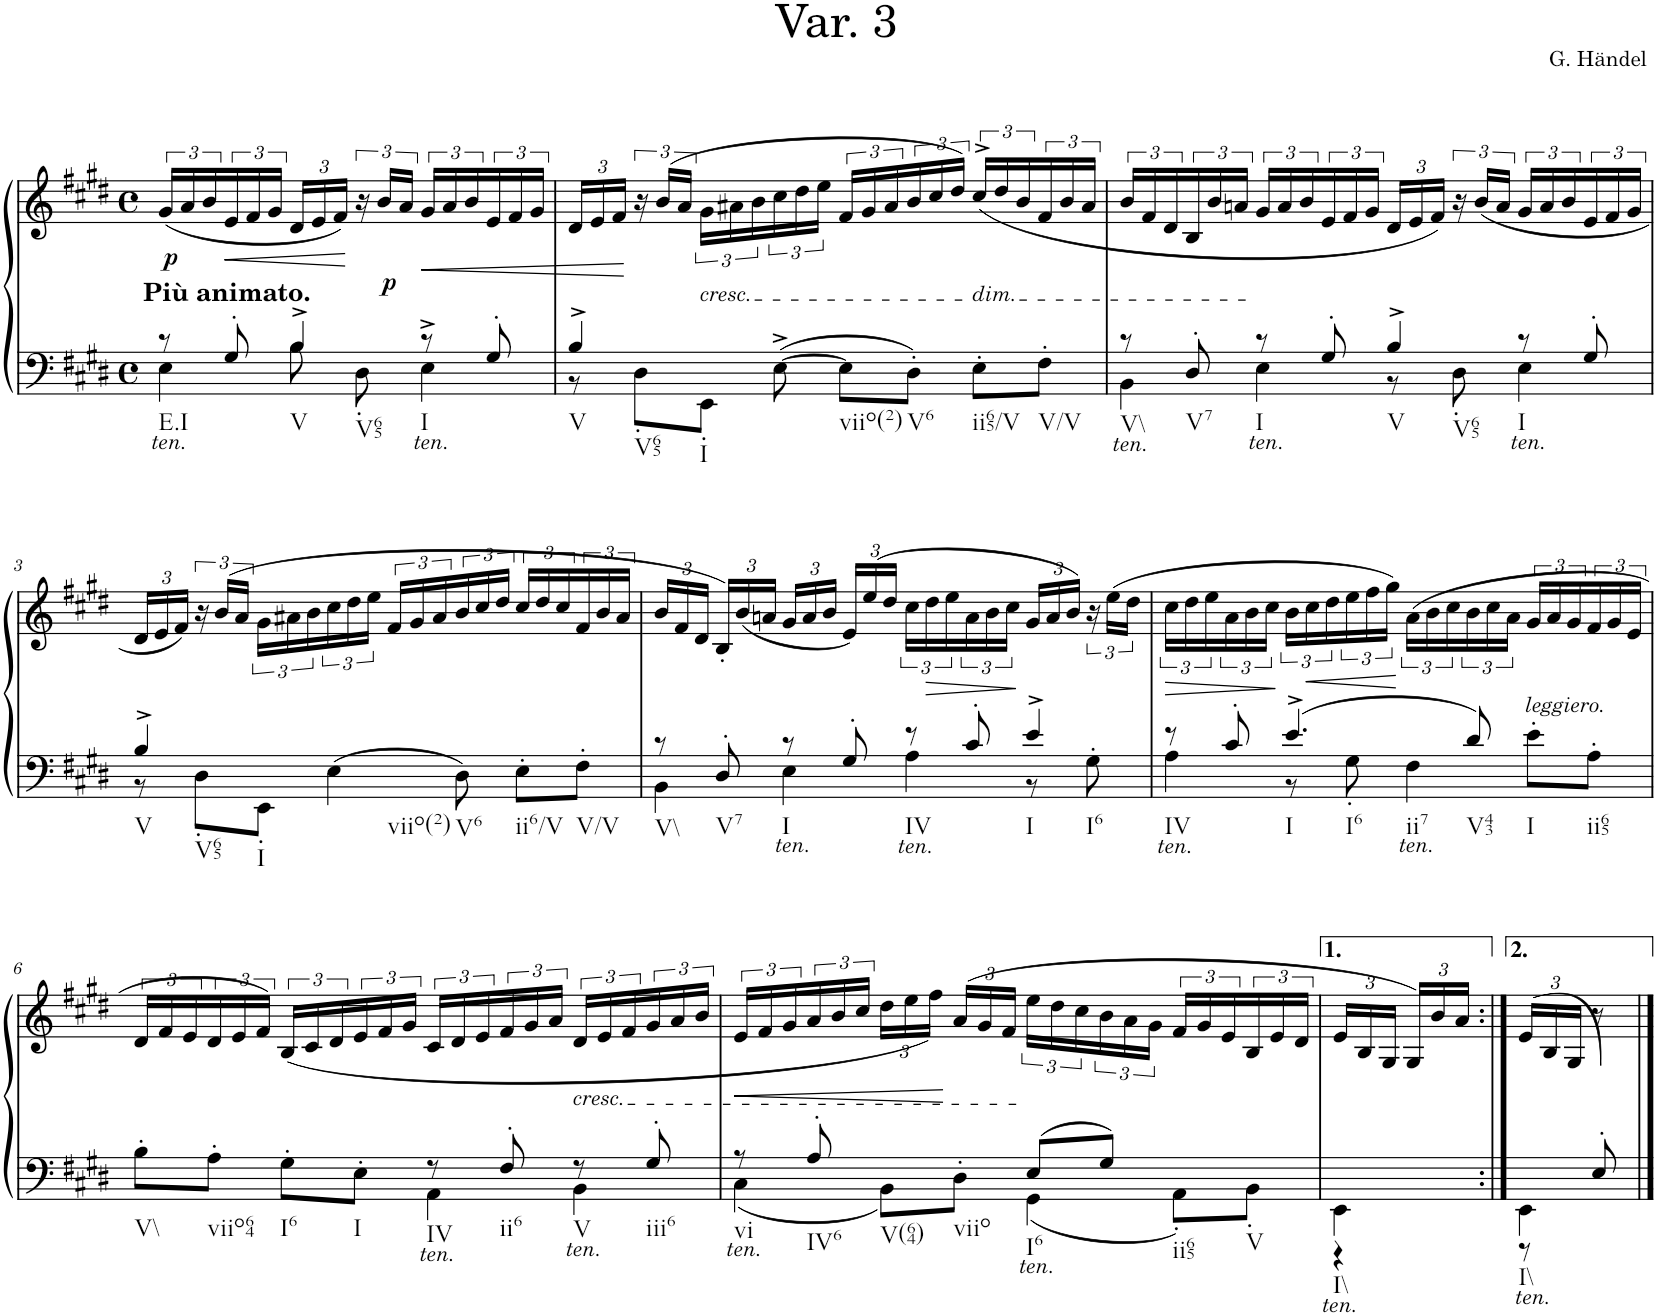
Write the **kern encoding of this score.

**kern	**kern	**dynam
*part1	*part1	*part1
*staff2	*staff1	*staff1/2
*I"Piano	*	*
*I'Pno.	*	*
*clefF4	*clefG2	*
*k[f#c#g#d#]	*k[f#c#g#d#]	*
*M4/4	*M4/4	*
*met(c)	*met(c)	*
=	=	=
*^	*	*
!	!	!LO:TX:b:B:t=Più animato.	!
!LO:TX:b:i:t=ten.	!	!	!
!LO:TX:b:t=E.I	!	!	!
!	!	!	!LO:DY:b
8r	4E\	(24g#/LL	p
.	.	24a/	.
.	.	24b/	.
!	!	!	!LO:HP:b
8G#'/	.	24e/	<
.	.	24f#/	.
.	.	24g#/JJ	.
*	*	*Xbrackettup	*
!LO:TX:b:t=V	!	!	!
!LO:TX:b:t=V65	!	!	!
4B^/	8B\	24d#/LL	.
.	.	24e/	.
.	.	24f#/JJ)	.
*	*	*brackettup	*
.	8D#'\	24r	[
!	!	!	!LO:DY:b
.	.	24b/LL	p
.	.	24a/JJ	.
!LO:TX:b:i:t=ten.	!	!	!
!LO:TX:b:t=I	!	!	!
!	!	!	!LO:HP:b
8r	4E^>\	24g#/LL	<
.	.	24a/	.
.	.	24b/	.
8G#'/	.	24e/	.
.	.	24f#/	.
.	.	24g#/JJ	.
=1	=1	=1	=1
*	*	*Xbrackettup	*
!LO:TX:b:t=V	!	!	!
!LO:TX:b:t=V65	!	!	!
4B^/	8r	24d#/LL	.
.	.	24e/	.
.	.	24f#/JJ	.
*	*	*brackettup	*
.	8D#'\L	24r	[
.	.	(24b/LL	.
.	.	24a/JJ	.
!	!	!LO:TX:b:i:t=cresc.	!
!LO:TX:b:t=I	!	!	!
8ryy	8EE'\J	24g#\LL	.
.	.	24a#X\	.
.	.	24b\	.
[8E^>\	2ryy	24cc#\	.
.	.	24dd#\	.
.	.	24ee\JJ	.
!LO:TX:b:t=viio(2)	!	!	!
8E\L]	.	24f#/LL	.
.	.	24g#/	.
.	.	24a#/	.
!LO:TX:b:t=V6	!	!	!
8D#'>\J	.	24b/	.
.	.	24cc#/	.
.	.	24dd#/JJ)	.
!	!	!LO:TX:b:i:t=dim.	!
!LO:TX:b:t=ii65/V	!	!	!
8E'\L	.	(24cc#^>/LL	.
.	.	24dd#/	.
.	.	24b/	.
!LO:TX:b:t=V/V	!	!	!
8F#'\J	8ryy	24f#/	.
.	.	24b/	.
.	.	24a#/JJ	.
=2	=2	=2	=2
!LO:TX:b:i:t=ten.	!	!	!
!LO:TX:b:t=V\\	!	!	!
8r	4BB\	24b/LL	.
.	.	24f#/	.
.	.	24d#/	.
!LO:TX:b:t=V7	!	!	!
8D#'/	.	24B/	.
.	.	24b/	.
.	.	24an/JJ	.
!LO:TX:b:i:t=ten.	!	!	!
!LO:TX:b:t=I	!	!	!
8r	4E\	24g#/LL	.
.	.	24a/	.
.	.	24b/	.
8G#'/	.	24e/	.
.	.	24f#/	.
.	.	24g#/JJ	.
*	*	*Xbrackettup	*
!LO:TX:b:t=V	!	!	!
!LO:TX:b:t=V65	!	!	!
4B^/	8r	24d#/LL	.
.	.	24e/	.
.	.	24f#/JJ)	.
*	*	*brackettup	*
.	8D#'\	24r	.
.	.	(24b/LL	.
.	.	24a/JJ	.
!LO:TX:b:i:t=ten.	!	!	!
!LO:TX:b:t=I	!	!	!
8r	4E\	24g#/LL	.
.	.	24a/	.
.	.	24b/	.
8G#'/	.	24e/	.
.	.	24f#/	.
.	.	24g#/JJ	.
!!LO:LB:g=z
=3	=3	=3	=3
*	*	*Xbrackettup	*
!LO:TX:b:t=V	!	!	!
!LO:TX:b:t=V65	!	!	!
4B^/	8r	24d#/LL	.
.	.	24e/	.
.	.	24f#/JJ)	.
*	*	*brackettup	*
.	8D#'\L	24r	.
.	.	(24b/LL	.
.	.	24a/JJ	.
!LO:TX:b:t=I	!	!	!
8ryy	8EE'\J	24g#\LL	.
.	.	24a#X\	.
.	.	24b\	.
!LO:TX:b:t=viio(2)	!	!	!
4E\	2ryy	24cc#\	.
.	.	24dd#\	.
.	.	24ee\JJ	.
.	.	24f#/LL	.
.	.	24g#/	.
.	.	24a#/	.
!LO:TX:b:t=V6	!	!	!
8D#\	.	24b/	.
.	.	24cc#/	.
.	.	24dd#/JJ	.
!LO:TX:b:t=ii6/V	!	!	!
8E'\L	.	24cc#/LL	.
.	.	24dd#/	.
.	.	24cc#/	.
!LO:TX:b:t=V/V	!	!	!
8F#'\J	8ryy	24f#/	.
.	.	24b/	.
.	.	24a#/JJ	.
=4	=4	=4	=4
*	*	*Xbrackettup	*
!LO:TX:b:t=V\\	!	!	!
8r	4BB\	24b/LL	.
.	.	24f#/	.
.	.	24d#/JJ	.
!LO:TX:b:t=V7	!	!	!
8D#'/	.	24B'/LL)	.
.	.	(24b/	.
.	.	24an/JJ	.
!LO:TX:b:i:t=ten.	!	!	!
!LO:TX:b:t=I	!	!	!
8r	4E\	24g#/LL	.
.	.	24a/	.
.	.	24b/JJ	.
8G#'/	.	24e/LL)	.
.	.	(24ee/	.
.	.	24dd#/JJ	.
*	*	*brackettup	*
!LO:TX:b:i:t=ten.	!	!	!
!LO:TX:b:t=IV	!	!	!
8r	4A\	24cc#\LL	.
!	!	!	!LO:HP:b
.	.	24dd#\	>
.	.	24ee\	.
8c#'/	.	24a\	.
.	.	24b\	.
.	.	24cc#\JJ	.
*	*	*Xbrackettup	*
!LO:TX:b:t=I	!	!	!
!LO:TX:b:t=I6	!	!	!
4e^/	8r	24g#/LL	]
.	.	24a/	.
.	.	24b/JJ)	.
*	*	*brackettup	*
.	8G#'>\	24r	.
.	.	(24ee\LL	.
.	.	24dd#\JJ	.
=5	=5	=5	=5
!LO:TX:b:i:t=ten.	!	!	!
!LO:TX:b:t=IV	!	!	!
!	!	!	!LO:HP:b
8r	4A\	24cc#\LL	>
.	.	24dd#\	.
.	.	24ee\	.
8c#'/	.	24a\	.
.	.	24b\	.
.	.	24cc#\JJ	.
!LO:TX:b:t=I	!	!	!
!LO:TX:b:t=I6	!	!	!
!LO:TX:b:t=ii7	!	!	!
4.e^/	8r	24b\LL	]
!	!	!	!LO:HP:b
.	.	24cc#\	<
.	.	24dd#\	.
.	8G#'\	24ee\	.
.	.	24ff#\	.
.	.	24gg#\JJ)	.
!	!LO:TX:b:i:t=ten.	!	!
.	4F#\	(24a\LL	[
.	.	24b\	.
.	.	24cc#\	.
!LO:TX:b:t=V43	!	!	!
8d#/	.	24b\	.
.	.	24cc#\	.
.	.	24a\JJ	.
!LO:TX:a:i:t=leggiero.	!	!	!
!LO:TX:b:t=I	!	!	!
8e'\L	4ryy	24g#/LL	.
.	.	24a/	.
.	.	24g#/	.
!LO:TX:b:t=ii65	!	!	!
8A'\J	.	24f#/	.
.	.	24g#/	.
.	.	24e/JJ	.
!!LO:LB:g=z
=6	=6	=6	=6
!LO:TX:b:t=V\\	!	!	!
8B'\L	2ryy	24d#/LL	.
.	.	24f#/	.
.	.	24e/	.
!LO:TX:b:t=viio64	!	!	!
8A'\J	.	24d#/	.
.	.	24e/	.
.	.	24f#/JJ)	.
!LO:TX:b:t=I6	!	!	!
8G#'\L	.	(<24B/LL	.
.	.	24c#/	.
.	.	24d#/	.
!LO:TX:b:t=I	!	!	!
8E'\J	.	24e/	.
.	.	24f#/	.
.	.	24g#/JJ	.
!LO:TX:b:i:t=ten.	!	!	!
!LO:TX:b:t=IV	!	!	!
8r	4AA\	24c#/LL	.
.	.	24d#/	.
.	.	24e/	.
!LO:TX:b:t=ii6	!	!	!
8F#'/	.	24f#/	.
.	.	24g#/	.
.	.	24a/JJ	.
!	!	!LO:TX:b:i:t=cresc.	!
!LO:TX:b:i:t=ten.	!	!	!
!LO:TX:b:t=V	!	!	!
8r	4BB\	24d#/LL	.
.	.	24e/	.
.	.	24f#/	.
!LO:TX:b:t=iii6	!	!	!
8G#'/	.	24g#/	.
.	.	24a/	.
.	.	24b/JJ	.
=7	=7	=7	=7
!LO:TX:b:i:t=ten.	!	!	!
!LO:TX:b:t=vi	!	!	!
!	!	!	!LO:HP:b
8r	4C#\	24e/LL	<
.	.	24f#/	.
.	.	24g#/	.
!LO:TX:b:t=IV6	!	!	!
8A'/	.	24a/	.
.	.	24b/	.
.	.	24cc#/JJ	.
*	*	*Xbrackettup	*
!LO:TX:b:t=V(64)	!	!	!
!LO:TX:b:t=viio	!	!	!
4ryy	8BB\L	24dd#\LL	.
.	.	24ee\	.
.	.	24ff#\JJ)	.
.	8D#'>\J	(24a/LL	[
.	.	24g#/	.
.	.	24f#/JJ	.
*	*	*brackettup	*
!LO:TX:b:i:t=ten.	!	!	!
!LO:TX:b:t=I6	!	!	!
8E/L	4GG#\	24ee\LL	.
.	.	24dd#\	.
.	.	24cc#\	.
8G#/J	.	24b\	.
.	.	24a\	.
.	.	24g#\JJ	.
!LO:TX:b:t=ii65	!	!	!
!LO:TX:b:t=V	!	!	!
4ryy	8AA'\L	24f#/LL	.
.	.	24g#/	.
.	.	24e/	.
.	8BB'\J	24B/	.
.	.	24e/	.
.	.	24d#/JJ	.
=8	=8	=8	=8
*	*	*Xbrackettup	*
!LO:TX:b:i:t=ten.	!	!	!
!LO:TX:b:t=I\\	!	!	!
4EE\	4r	24e/LL	.
.	.	24B/	.
.	.	24G#/JJ	.
.	.	24G#/LL)	.
.	.	24b/	.
.	.	24a/JJ	.
=8X1:|!	=8X1:|!	=8X1:|!	=8X1:|!
!LO:TX:b:i:t=ten.	!	!	!
!LO:TX:b:t=I\\	!	!	!
4EE\	8r	(>24e/LL	.
.	.	24B/	.
.	.	24G#/JJ	.
.	8E'/)	8r	.
*v	*v	*	*
==	==	==
*-	*-	*-
